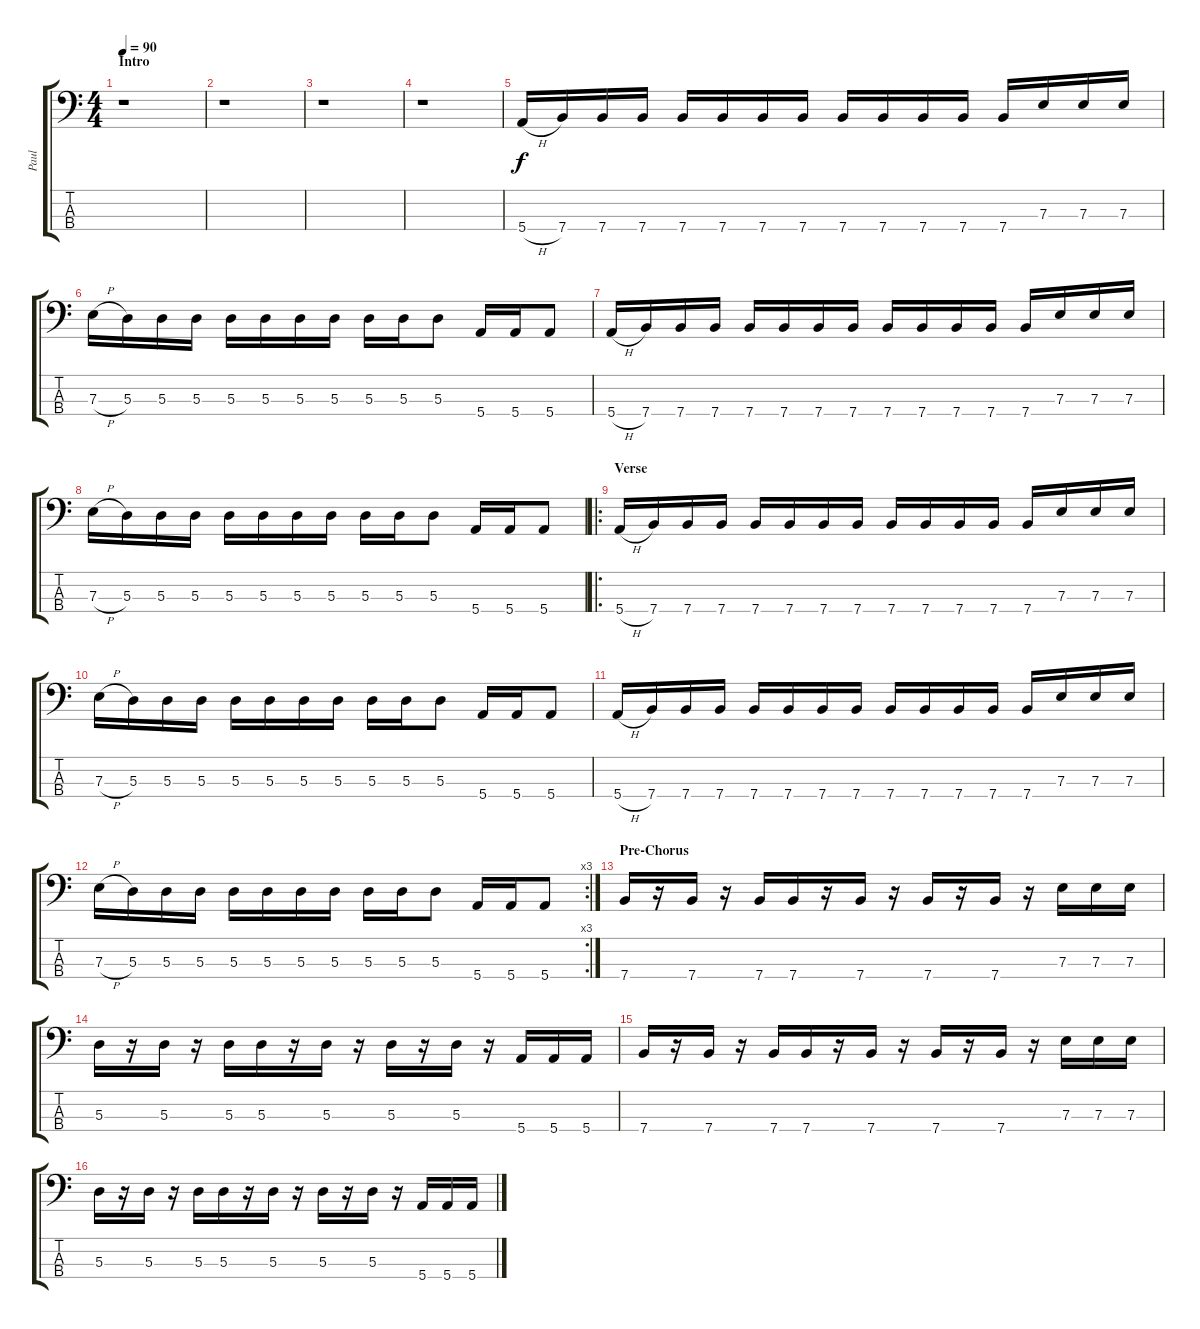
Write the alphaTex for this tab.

\track ("Paul" "Paul") {instrument electricbasspick}
\staff {score tabs}
\tuning (G2 D2 A1 E1) {hide}
\ts (4 4)
\section ("" "Intro")
\tempo 90
\clef f4
\ks c
r.1{dy f instrument electricbasspick} |
r.1 |
r.1 |
r.1 |
5.4{h}.16 7.4.16 7.4.16 7.4.16 7.4.16 7.4.16 7.4.16 7.4.16 7.4.16 7.4.16 7.4.16 7.4.16 7.4.16 7.3.16 7.3.16 7.3.16 |
7.3{h}.16 5.3.16 5.3.16 5.3.16 5.3.16 5.3.16 5.3.16 5.3.16 5.3.16 5.3.16 5.3.8 5.4.16 5.4.16 5.4.8 |
5.4{h}.16 7.4.16 7.4.16 7.4.16 7.4.16 7.4.16 7.4.16 7.4.16 7.4.16 7.4.16 7.4.16 7.4.16 7.4.16 7.3.16 7.3.16 7.3.16 |
7.3{h}.16 5.3.16 5.3.16 5.3.16 5.3.16 5.3.16 5.3.16 5.3.16 5.3.16 5.3.16 5.3.8 5.4.16 5.4.16 5.4.8 |
\ro
\section ("" "Verse")
5.4{h}.16 7.4.16 7.4.16 7.4.16 7.4.16 7.4.16 7.4.16 7.4.16 7.4.16 7.4.16 7.4.16 7.4.16 7.4.16 7.3.16 7.3.16 7.3.16 |
7.3{h}.16 5.3.16 5.3.16 5.3.16 5.3.16 5.3.16 5.3.16 5.3.16 5.3.16 5.3.16 5.3.8 5.4.16 5.4.16 5.4.8 |
5.4{h}.16 7.4.16 7.4.16 7.4.16 7.4.16 7.4.16 7.4.16 7.4.16 7.4.16 7.4.16 7.4.16 7.4.16 7.4.16 7.3.16 7.3.16 7.3.16 |
\rc 3
7.3{h}.16 5.3.16 5.3.16 5.3.16 5.3.16 5.3.16 5.3.16 5.3.16 5.3.16 5.3.16 5.3.8 5.4.16 5.4.16 5.4.8 |
\section ("" "Pre-Chorus")
7.4.16 r.16 7.4.16 r.16 7.4.16 7.4.16 r.16 7.4.16 r.16 7.4.16 r.16 7.4.16 r.16 7.3.16 7.3.16 7.3.16 |
5.3.16 r.16 5.3.16 r.16 5.3.16 5.3.16 r.16 5.3.16 r.16 5.3.16 r.16 5.3.16 r.16 5.4.16 5.4.16 5.4.16 |
7.4.16 r.16 7.4.16 r.16 7.4.16 7.4.16 r.16 7.4.16 r.16 7.4.16 r.16 7.4.16 r.16 7.3.16 7.3.16 7.3.16 |
5.3.16 r.16 5.3.16 r.16 5.3.16 5.3.16 r.16 5.3.16 r.16 5.3.16 r.16 5.3.16 r.16 5.4.16 5.4.16 5.4.16
